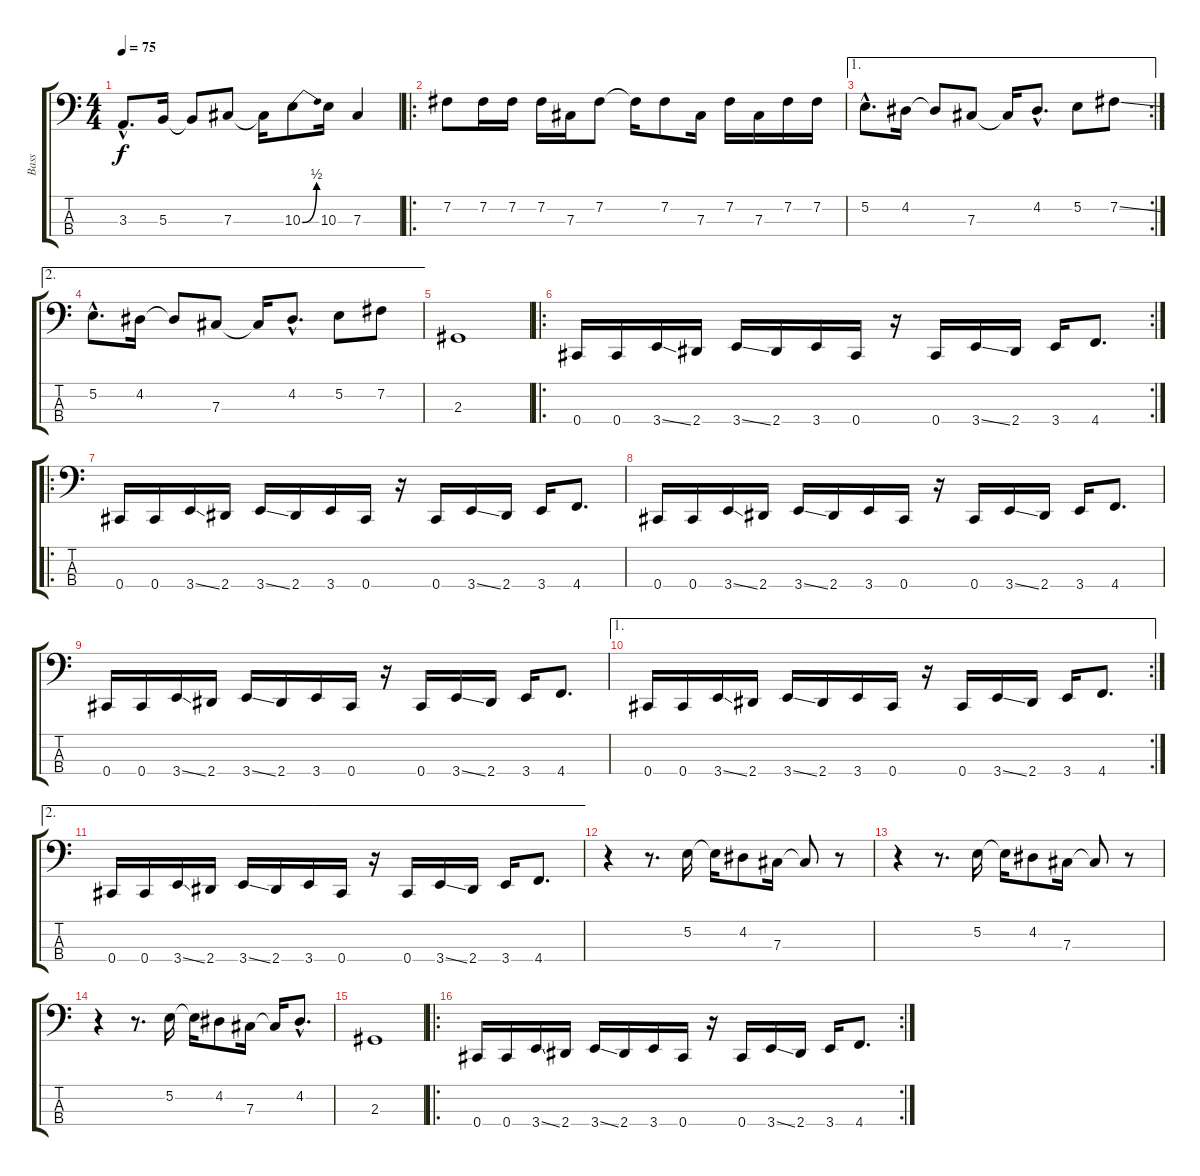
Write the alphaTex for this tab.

\track ("Bass" "Bass") {instrument electricbasspick}
\staff {score tabs}
\tuning (E2 B1 Gb1 Db1) {hide}
\ts (4 4)
\tempo 75
\clef f4
\ks c
3.3{hac}.8{d dy f} 5.3.16 5.3{t}.8 7.3.8 7.3{t}.16 10.3{be (bend 0 0 60 2)}.8 10.3.16 7.3.4 |
\ro
7.2.8 7.2.16 7.2.16 7.2.16 7.3.16 7.2.8 7.2{t}.16 7.2.8 7.3.16 7.2.16 7.3.16 7.2.16 7.2.16 |
\ae 1
\rc 2
5.2{hac}.8{d} 4.2.16 4.2{t}.8 7.3.8 7.3{t}.16 4.2{hac}.8{d} 5.2.8 7.2{ss}.8 |
\ae 2
5.2{hac}.8{d} 4.2.16 4.2{t}.8 7.3.8 7.3{t}.16 4.2{hac}.8{d} 5.2.8 7.2.8 |
2.3.1 |
\ro
\rc 2
0.4.16 0.4.16 3.4{ss}.16 2.4.16 3.4{ss}.16 2.4.16 3.4.16 0.4.16 r.16 0.4.16 3.4{ss}.16 2.4.16 3.4.16 4.4.8{d} |
\ro
0.4.16 0.4.16 3.4{ss}.16 2.4.16 3.4{ss}.16 2.4.16 3.4.16 0.4.16 r.16 0.4.16 3.4{ss}.16 2.4.16 3.4.16 4.4.8{d} |
0.4.16 0.4.16 3.4{ss}.16 2.4.16 3.4{ss}.16 2.4.16 3.4.16 0.4.16 r.16 0.4.16 3.4{ss}.16 2.4.16 3.4.16 4.4.8{d} |
0.4.16 0.4.16 3.4{ss}.16 2.4.16 3.4{ss}.16 2.4.16 3.4.16 0.4.16 r.16 0.4.16 3.4{ss}.16 2.4.16 3.4.16 4.4.8{d} |
\ae 1
\rc 2
0.4.16 0.4.16 3.4{ss}.16 2.4.16 3.4{ss}.16 2.4.16 3.4.16 0.4.16 r.16 0.4.16 3.4{ss}.16 2.4.16 3.4.16 4.4.8{d} |
\ae 2
0.4.16 0.4.16 3.4{ss}.16 2.4.16 3.4{ss}.16 2.4.16 3.4.16 0.4.16 r.16 0.4.16 3.4{ss}.16 2.4.16 3.4.16 4.4.8{d} |
r.4 r.8{d} 5.2.16 5.2{t}.16 4.2.8 7.3.16 7.3{t}.8 r.8 |
r.4 r.8{d} 5.2.16 5.2{t}.16 4.2.8 7.3.16 7.3{t}.8 r.8 |
r.4 r.8{d} 5.2.16 5.2{t}.16 4.2.8 7.3.16 7.3{t}.16 4.2{hac}.8{d} |
2.3.1 |
\ro
\rc 2
0.4.16 0.4.16 3.4{ss}.16 2.4.16 3.4{ss}.16 2.4.16 3.4.16 0.4.16 r.16 0.4.16 3.4{ss}.16 2.4.16 3.4.16 4.4.8{d}
